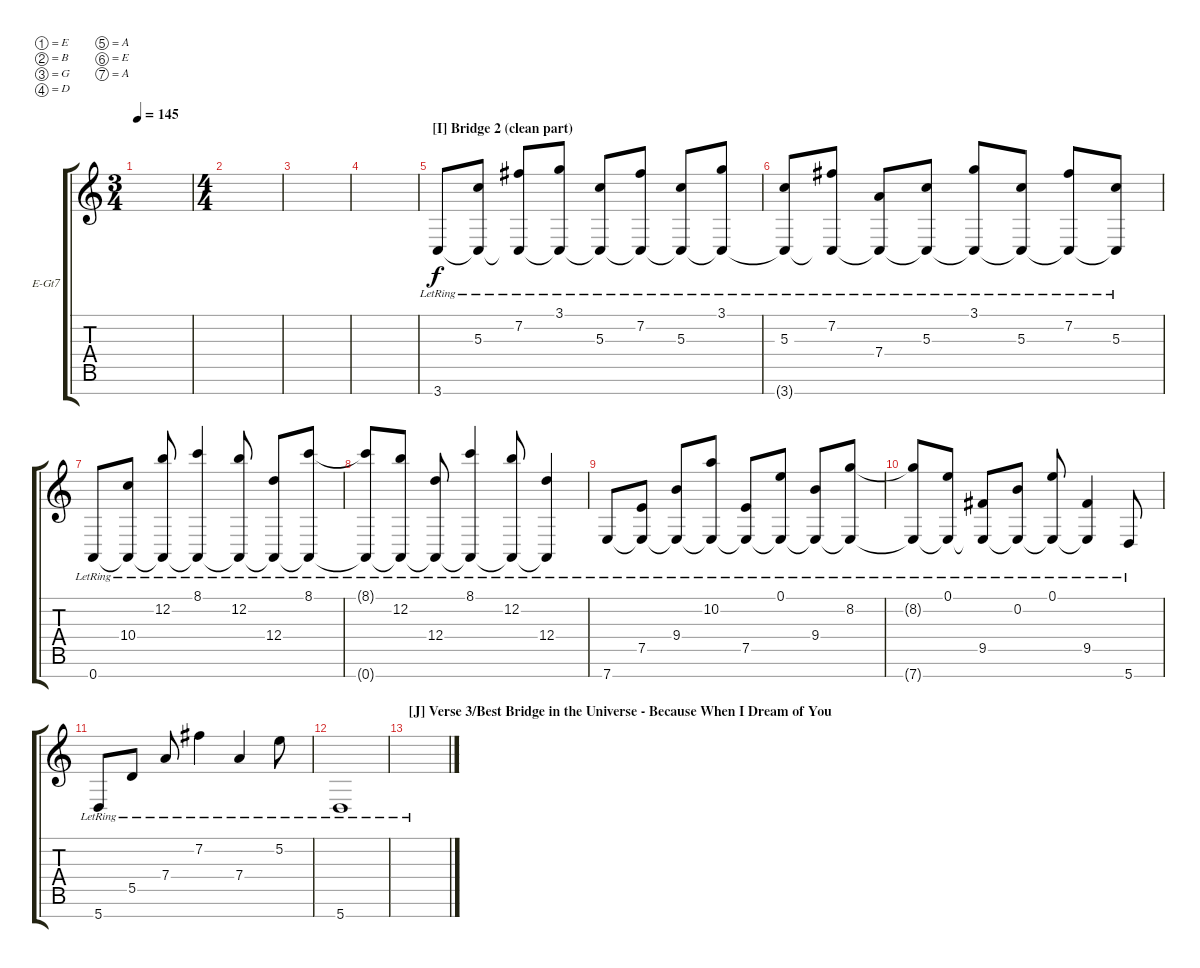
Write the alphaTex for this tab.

\defaultSystemsLayout 4
\bracketExtendMode groupsimilarinstruments
\firstSystemTrackNameOrientation horizontal
\otherSystemsTrackNameOrientation horizontal
\track ("Dan Clean" "E-Gt7") {instrument electricguitarclean}
\staff {score tabs}
\tuning (E4 B3 G3 D3 A2 E2 A1)
\ts (3 4)
\tempo 145
\clef g2
\scale
0.395904
\ks c
|
\ts (4 4)
\scale
0.395904 |
\scale
0.208191 |
|
\section ("I" "Bridge 2 (clean part)")
3.7{lr}.8 (5.3{lr} 3.7{lr t}).8 (7.2{lr} 3.7{lr t}).8 (3.1{lr} 3.7{lr t}).8 (5.3{lr} 3.7{lr t}).8 (7.2{lr} 3.7{lr t}).8 (5.3{lr} 3.7{lr t}).8 (3.1{lr} 3.7{lr t}).8 |
(5.3{lr} 3.7{lr t}).8 (7.2{lr} 3.7{lr t}).8 (7.4{lr} 3.7{lr t}).8 (5.3{lr} 3.7{lr t}).8 (3.1{lr} 3.7{lr t}).8 (5.3{lr} 3.7{lr t}).8 (7.2{lr} 3.7{lr t}).8 (5.3{lr} 3.7{lr t}).8 |
0.7{lr}.8 (10.4{lr} 0.7{lr t}).8 (12.2{lr} 0.7{lr t}).8 (8.1{lr} 0.7{lr t}).4 (12.2{lr} 0.7{lr t}).8 (12.4{lr} 0.7{lr t}).8 (8.1{lr} 0.7{lr t}).8 |
(8.1{lr t} 0.7{lr t}).8 (12.2{lr} 0.7{lr t}).8 (12.4{lr} 0.7{lr t}).8 (8.1{lr} 0.7{lr t}).4 (12.2{lr} 0.7{lr t}).8 (12.4{lr} 0.7{lr t}).4 |
7.7{lr}.8 (7.5{lr} 7.7{lr t}).8 (9.4{lr} 7.7{lr t}).8 (10.2{lr} 7.7{lr t}).8 (7.5{lr} 7.7{lr t}).8 (0.1{lr} 7.7{lr t}).8 (9.4{lr} 7.7{lr t}).8 (8.2{lr} 7.7{lr t}).8 |
(8.2{lr t} 7.7{lr t}).8 (0.1{lr} 7.7{lr t}).8 (9.5{lr} 7.7{lr t}).8 (0.2{lr} 7.7{lr t}).8 (0.1{lr} 7.7{lr t}).8 (9.5{lr} 7.7{lr t}).4 5.7{lr}.8 |
5.7{lr}.8 5.5{lr}.8 7.4{lr}.8 7.2{lr}.4 7.4{lr}.4 5.2{lr}.8 |
5.7{lr}.1 |
\section ("J" "Verse 3/Best Bridge in the Universe - Because When I Dream of You")
